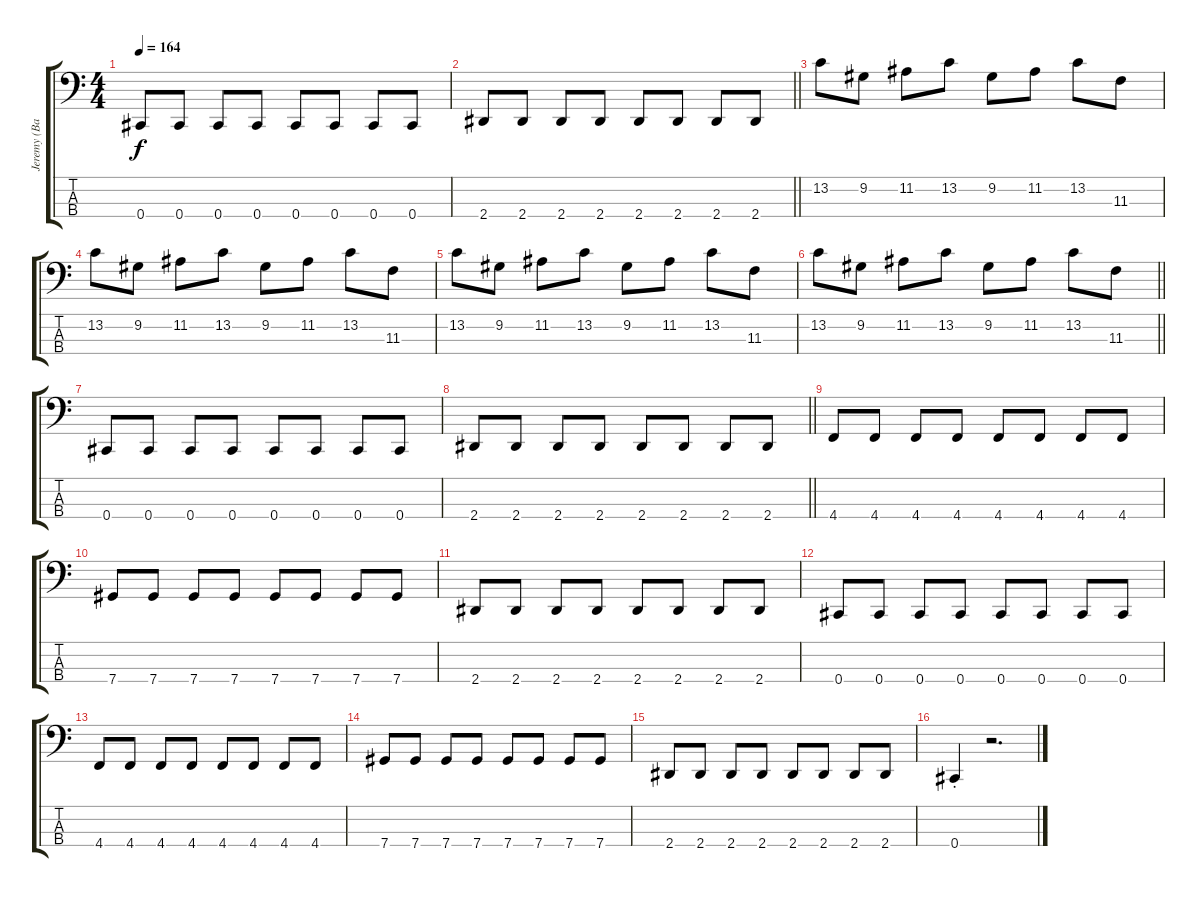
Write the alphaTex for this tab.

\track ("Jeremy (Bass)" "Jeremy (Ba") {instrument electricbasspick}
\staff {score tabs}
\tuning (E2 B1 Gb1 Db1) {hide}
\ts (4 4)
\tempo 164
\clef f4
\ks c
0.4.8{dy f} 0.4.8 0.4.8 0.4.8 0.4.8 0.4.8 0.4.8 0.4.8 |
\barLineRight lightlight
2.4.8 2.4.8 2.4.8 2.4.8 2.4.8 2.4.8 2.4.8 2.4.8 |
13.2.8 9.2.8 11.2.8 13.2.8 9.2.8 11.2.8 13.2.8 11.3.8 |
13.2.8 9.2.8 11.2.8 13.2.8 9.2.8 11.2.8 13.2.8 11.3.8 |
13.2.8 9.2.8 11.2.8 13.2.8 9.2.8 11.2.8 13.2.8 11.3.8 |
\barLineRight lightlight
13.2.8 9.2.8 11.2.8 13.2.8 9.2.8 11.2.8 13.2.8 11.3.8 |
0.4.8 0.4.8 0.4.8 0.4.8 0.4.8 0.4.8 0.4.8 0.4.8 |
\barLineRight lightlight
2.4.8 2.4.8 2.4.8 2.4.8 2.4.8 2.4.8 2.4.8 2.4.8 |
4.4.8 4.4.8 4.4.8 4.4.8 4.4.8 4.4.8 4.4.8 4.4.8 |
7.4.8 7.4.8 7.4.8 7.4.8 7.4.8 7.4.8 7.4.8 7.4.8 |
2.4.8 2.4.8 2.4.8 2.4.8 2.4.8 2.4.8 2.4.8 2.4.8 |
0.4.8 0.4.8 0.4.8 0.4.8 0.4.8 0.4.8 0.4.8 0.4.8 |
4.4.8 4.4.8 4.4.8 4.4.8 4.4.8 4.4.8 4.4.8 4.4.8 |
7.4.8 7.4.8 7.4.8 7.4.8 7.4.8 7.4.8 7.4.8 7.4.8 |
2.4.8 2.4.8 2.4.8 2.4.8 2.4.8 2.4.8 2.4.8 2.4.8 |
0.4{st}.4 r.2{d}
